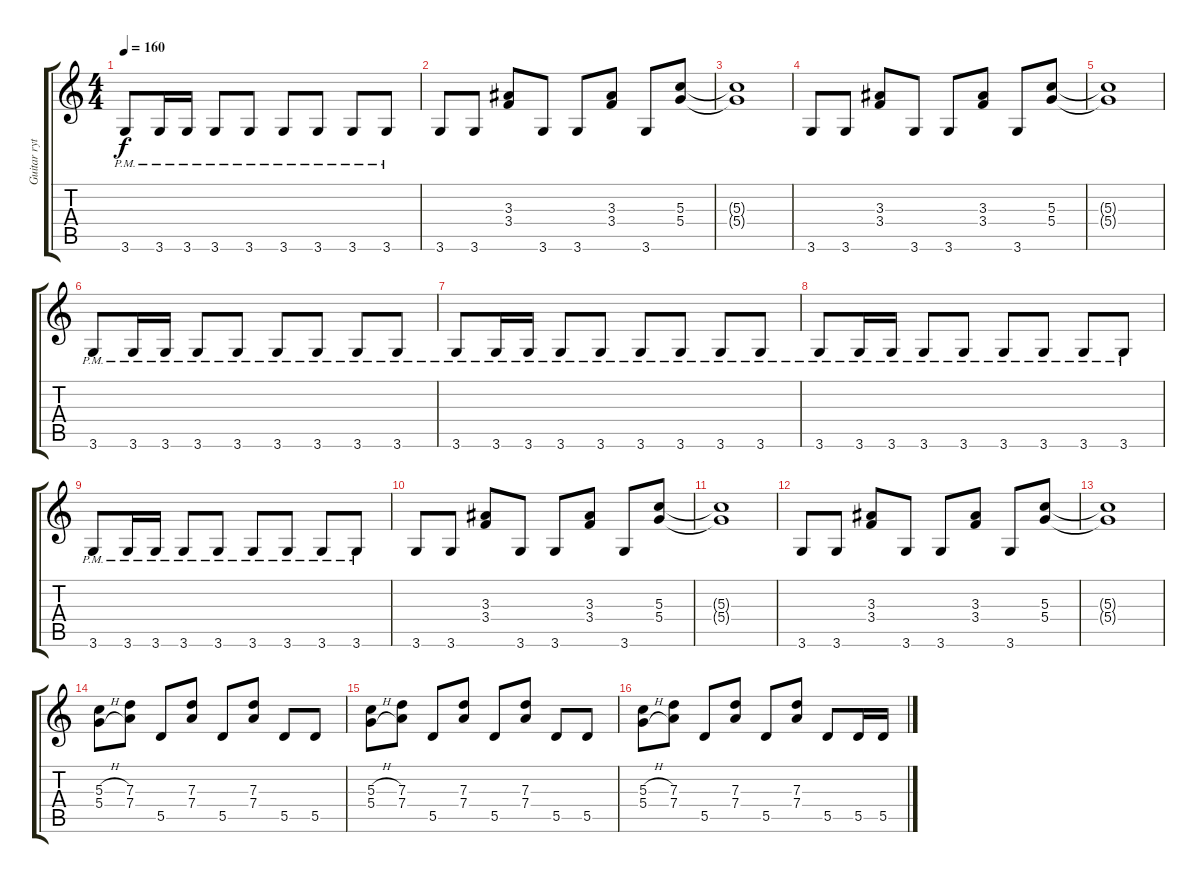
\track ("Guitar rythm" "Guitar ryt") {instrument distortionguitar}
\staff {score tabs}
\tuning (E4 B3 G3 D3 A2 E2) {hide}
\ts (4 4)
\tempo 160
\clef g2
\ks c
3.6{pm}.8{dy f} 3.6{pm}.16 3.6{pm}.16 3.6{pm}.8 3.6{pm}.8 3.6{pm}.8 3.6{pm}.8 3.6{pm}.8 3.6{pm}.8 |
3.6.8 3.6.8 (3.3 3.4).8 3.6.8 3.6.8 (3.3 3.4).8 3.6.8 (5.3 5.4).8 |
(5.3{t} 5.4{t}).1 |
3.6.8 3.6.8 (3.3 3.4).8 3.6.8 3.6.8 (3.3 3.4).8 3.6.8 (5.3 5.4).8 |
(5.3{t} 5.4{t}).1 |
3.6{pm}.8 3.6{pm}.16 3.6{pm}.16 3.6{pm}.8 3.6{pm}.8 3.6{pm}.8 3.6{pm}.8 3.6{pm}.8 3.6{pm}.8 |
3.6{pm}.8 3.6{pm}.16 3.6{pm}.16 3.6{pm}.8 3.6{pm}.8 3.6{pm}.8 3.6{pm}.8 3.6{pm}.8 3.6{pm}.8 |
3.6{pm}.8 3.6{pm}.16 3.6{pm}.16 3.6{pm}.8 3.6{pm}.8 3.6{pm}.8 3.6{pm}.8 3.6{pm}.8 3.6{pm}.8 |
3.6{pm}.8 3.6{pm}.16 3.6{pm}.16 3.6{pm}.8 3.6{pm}.8 3.6{pm}.8 3.6{pm}.8 3.6{pm}.8 3.6{pm}.8 |
3.6.8 3.6.8 (3.3 3.4).8 3.6.8 3.6.8 (3.3 3.4).8 3.6.8 (5.3 5.4).8 |
(5.3{t} 5.4{t}).1 |
3.6.8 3.6.8 (3.3 3.4).8 3.6.8 3.6.8 (3.3 3.4).8 3.6.8 (5.3 5.4).8 |
(5.3{t} 5.4{t}).1 |
(5.3{h} 5.4{h}).8 (7.3 7.4).8 5.5.8 (7.3 7.4).8 5.5.8 (7.3 7.4).8 5.5.8 5.5.8 |
(5.3{h} 5.4{h}).8 (7.3 7.4).8 5.5.8 (7.3 7.4).8 5.5.8 (7.3 7.4).8 5.5.8 5.5.8 |
(5.3{h} 5.4{h}).8 (7.3 7.4).8 5.5.8 (7.3 7.4).8 5.5.8 (7.3 7.4).8 5.5.8 5.5.16 5.5.16
